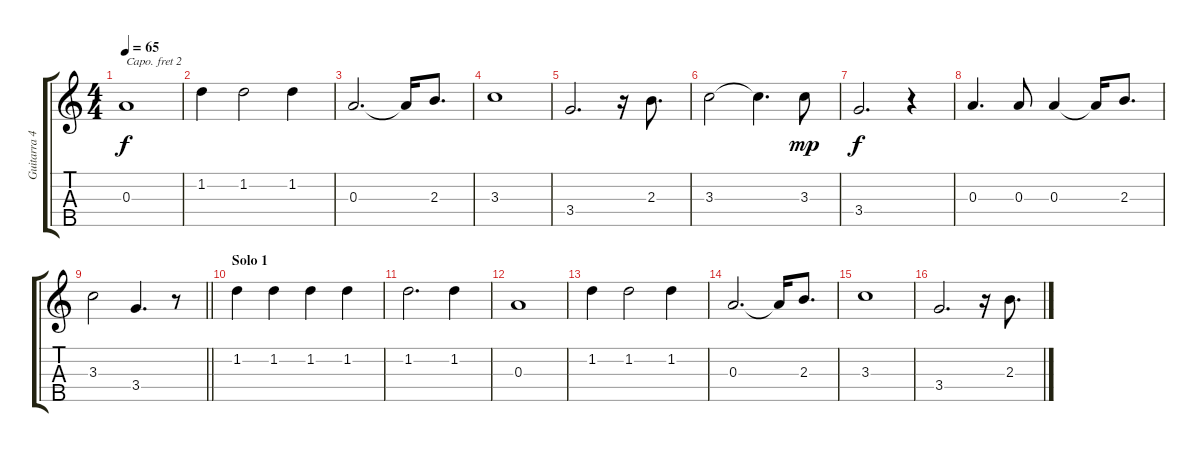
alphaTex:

\track ("Guitarra 4 (Guitarra/Bajo)" "Guitarra 4") {instrument acousticguitarnylon}
\staff {score tabs}
\capo 2
\tuning (E4 B3 G3 D3 A2) {hide}
\ts (4 4)
\tempo 65
\clef g2
\ks c
0.3.1{dy f} |
1.2.4 1.2.2 1.2.4 |
0.3.2{d} 0.3{t}.16 2.3.8{d} |
3.3.1 |
3.4.2{d} r.16 2.3.8{d} |
3.3.2 3.3{t}.4{d} 3.3.8{dy mp} |
3.4.2{d dy f} r.4 |
0.3.4{d} 0.3.8 0.3.4 0.3{t}.16 2.3.8{d} |
\barLineRight lightlight
3.3.2 3.4.4{d} r.8 |
\section ("" "Solo 1")
1.2.4 1.2.4 1.2.4 1.2.4 |
1.2.2{d} 1.2.4 |
0.3.1 |
1.2.4 1.2.2 1.2.4 |
0.3.2{d} 0.3{t}.16 2.3.8{d} |
3.3.1 |
3.4.2{d} r.16 2.3.8{d}
